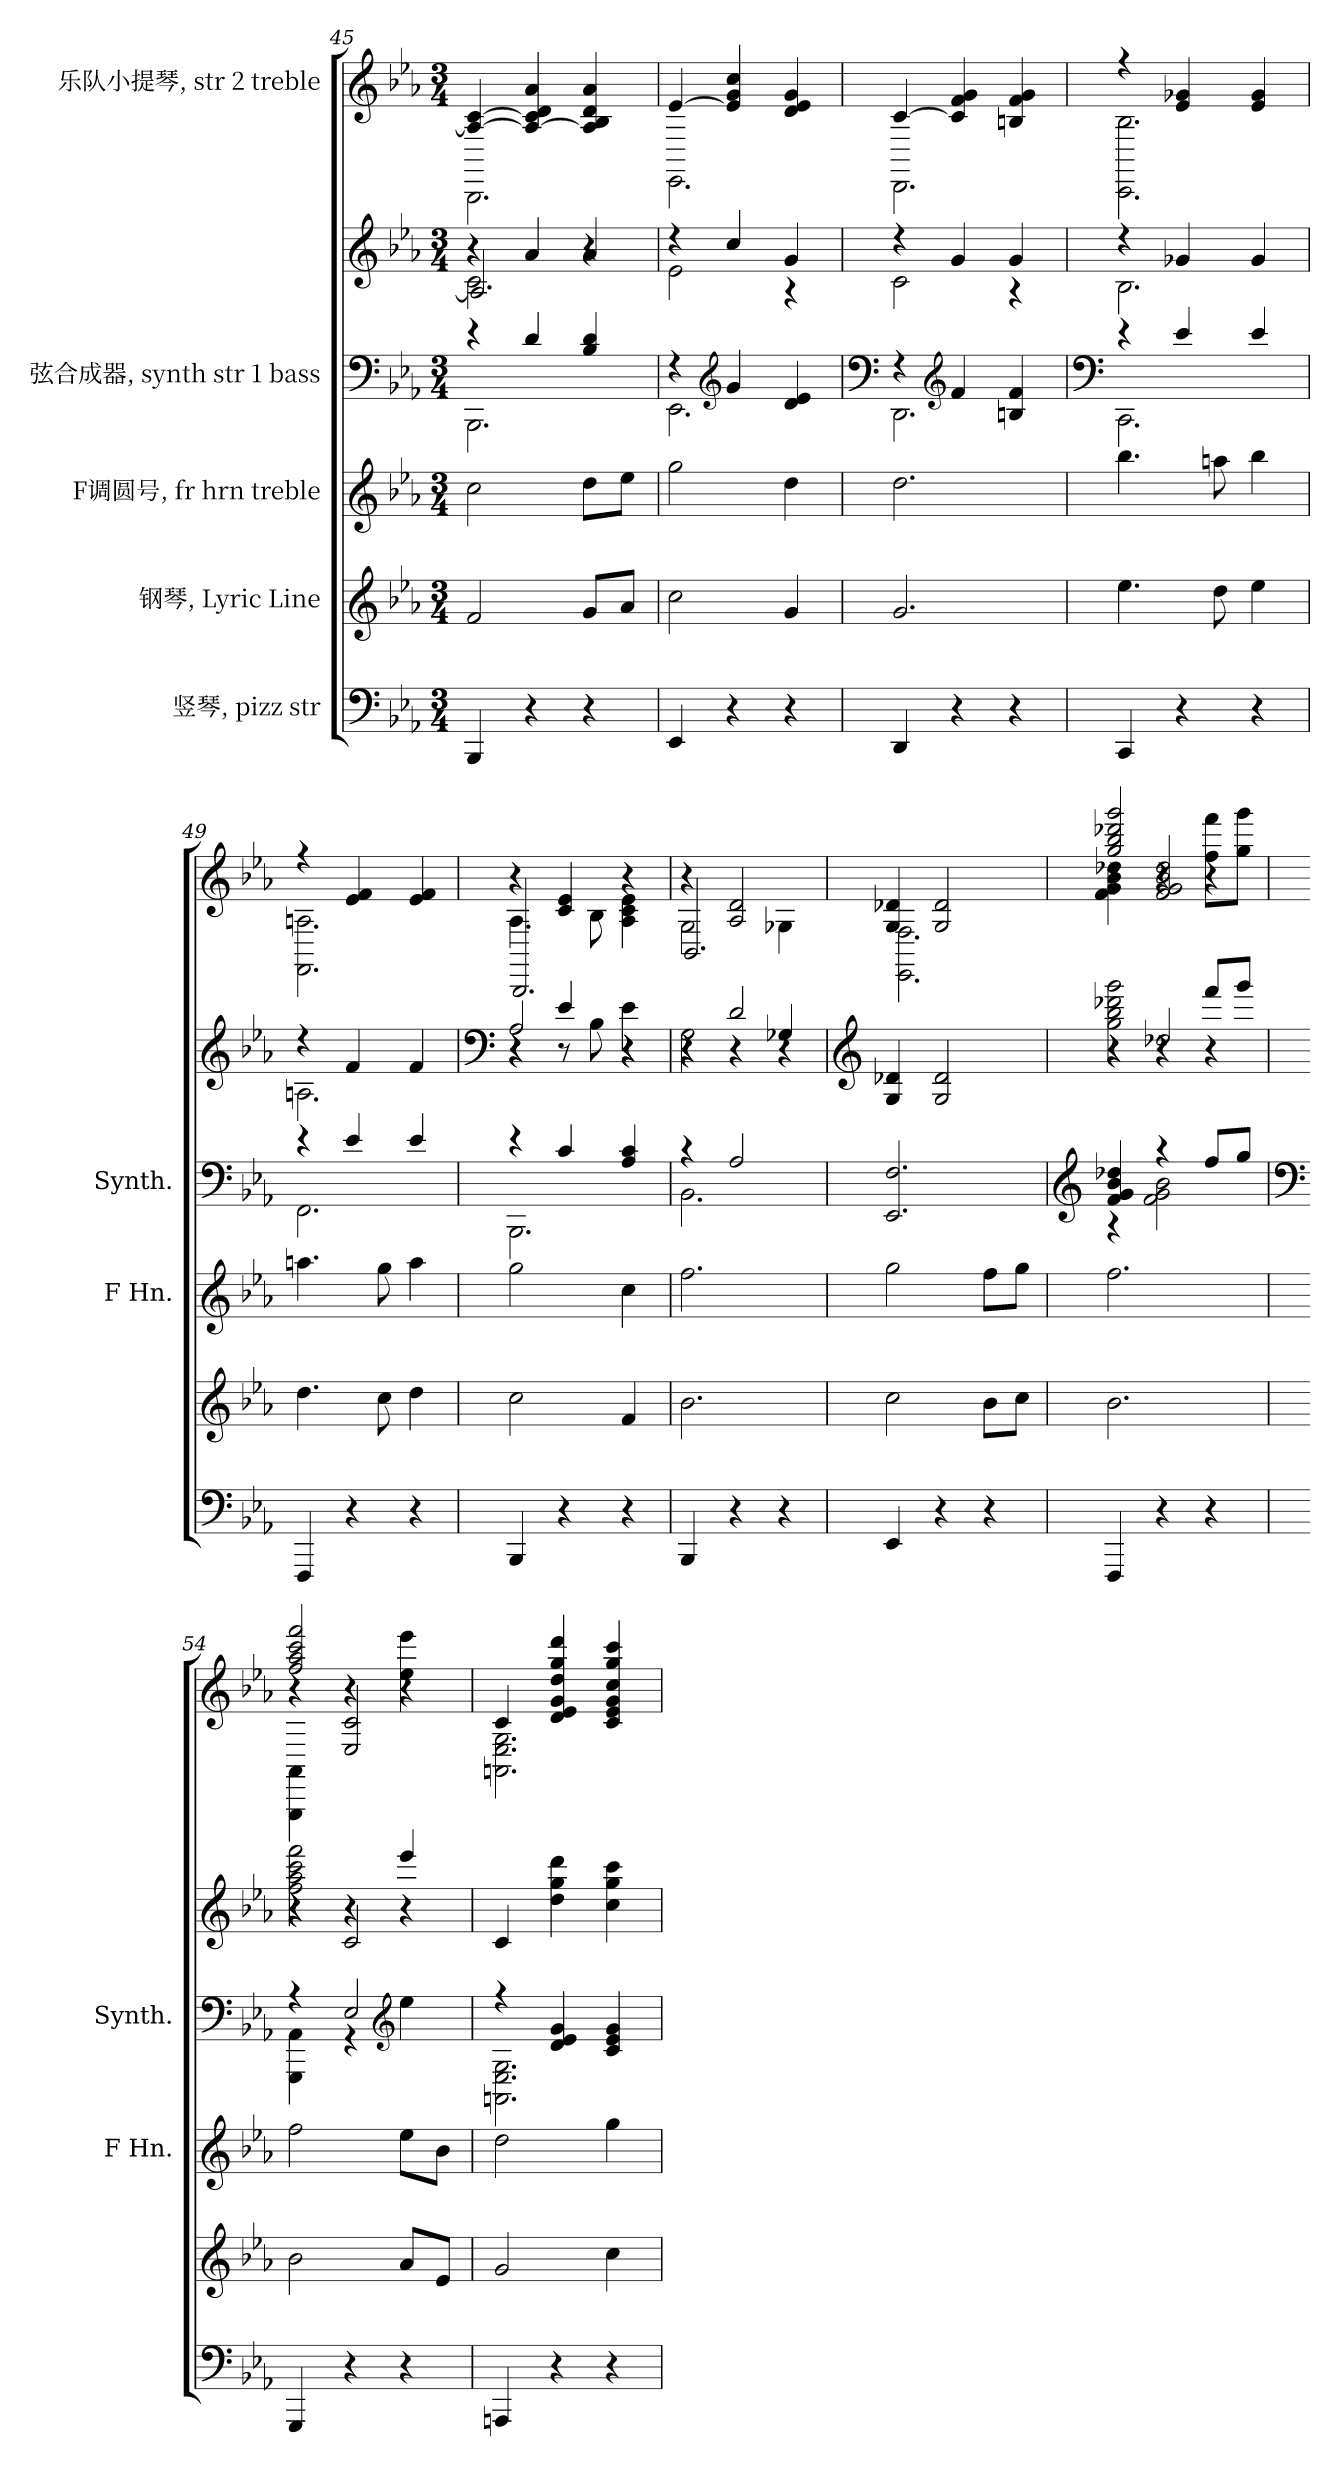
**kern	**kern	**kern	**kern	**kern	**kern
*part5	*part4	*part3	*part2	*part2	*part1
*staff6	*staff5	*staff4	*staff3	*staff2	*staff1
*I"竖琴, pizz str	*I"钢琴, Lyric Line	*I"F调圆号, fr hrn treble	*I"弦合成器, synth str 1 bass	*	*I"乐队小提琴, str 2 treble
*	*	*I'F Hn.	*I'Synth.	*	*
*clefF4	*clefG2	*clefG2	*clefF4	*clefG2	*clefG2
*	*	*ITrd4c7	*	*	*
*k[b-e-a-]	*k[b-e-a-]	*k[b-e-a-d-]	*k[b-e-a-]	*k[b-e-a-]	*k[b-e-a-]
*M3/4	*M3/4	*M3/4	*M3/4	*M3/4	*M3/4
=45	=45	=45	=45	=45	=45
*	*	*	*^	*^	*^
*	*	*	*	*	*	*^	*	*
4BBB-/	2f/	2f\	4r	2.BBB-\	4r	2c\	2.A-/]	4A-/_ [4c/	2.BBB-\
4r	.	.	4d/	.	4a-/	.	.	4A-/_ 4c/] 4d/ 4a-/	.
4r	8g/L	8g\L	4B-/ 4d/	.	4a-/	4r	.	4A-/] 4B-/ 4d/ 4a-/	.
.	8a-/J	8a-\J	.	.	.	.	.	.	.
*	*	*	*	*	*	*v	*v	*	*
=46	=46	=46	=46	=46	=46	=46	=46	=46
4EE-/	2cc\	2cc\	4r	2.EE-\	4r	2e-\	[4e-/	2.EE-\
*	*	*	*clefG2	*	*	*	*	*
4r	.	.	4g/	.	4cc/	.	4e-/] 4g/ 4cc/	.
4r	4g/	4g\	4d/ 4e-/	.	4g/	4r	4d/ 4e-/ 4g/	.
!!LO:LB:g=z	!!
=47	=47	=47	=47	=47	=47	=47	=47	=47
*	*	*	*clefF4	*	*	*	*	*
4DD/	2.g/	2.g\	4r	2.DD\	4r	2c\	[4c/	2.DD\
*	*	*	*clefG2	*	*	*	*	*
4r	.	.	4f/	.	4g/	.	4c/] 4f/ 4g/	.
4r	.	.	4Bn/ 4f/	.	4g/	4r	4Bn/ 4f/ 4g/	.
=48	=48	=48	=48	=48	=48	=48	=48	=48
*	*	*	*clefF4	*	*	*	*	*
4CC/	4.ee-\	4.ee-\	4r	2.CC\	4r	2.B-\	4r	2.CC\ 2.B-\
4r	.	.	4e-/	.	4g-X/	.	4e-/ 4g-X/	.
.	8dd\	8ddn\	.	.	.	.	.	.
4r	4ee-\	4ee-\	4e-/	.	4g-/	.	4e-/ 4g-/	.
=49	=49	=49	=49	=49	=49	=49	=49	=49
4FFF/	4.dd\	4.ddn\	4r	2.FF\	4r	2.An\	4r	2.FF\ 2.An\
4r	.	.	4e-/	.	4f/	.	4e-/ 4f/	.
.	8cc\	8cc\	.	.	.	.	.	.
4r	4dd\	4dd\	4e-/	.	4f/	.	4e-/ 4f/	.
*	*	*	*	*	*v	*v	*	*
*	*	*	*	*	*	*v	*v
=50	=50	=50	=50	=50	=50	=50
*	*	*	*	*	*clefF4	*
*	*	*	*	*	*^	*^
*	*	*	*	*	*	*^	*	*^
4BBB-/	2cc\	2cc\	4r	2.BBB-\	4r	4r	2A-/	4r	4.A-\	2.BBB-/
4r	.	.	4c/	.	4e-/	8r	.	4c/ 4e-/	.	.
.	.	.	.	.	.	8B-\	.	.	8B-\	.
4r	4f/	4f\	4A-/ 4c/	.	4r	4e-\	4r	4r	4A-\ 4c\ 4e-\	.
=51	=51	=51	=51	=51	=51	=51	=51	=51	=51	=51
4BBB-/	2.b-\	2.b-\	4r	2.BB-\	4r	2G\	4r	4r	2G\	2.BB-/
4r	.	.	2A-/	.	2d/	.	4r	2A-/ 2d/	.	.
4r	.	.	.	.	.	4r	4G-X/	.	4G-X\	.
*	*	*	*v	*v	*	*	*	*v	*v	*v
*	*	*	*	*v	*v	*v	*
!!LO:PB:g=z
=52	=52	=52	=52	=52	=52
*	*	*	*	*clefG2	*
*	*	*	*	*	*^
4EE-/	2cc\	2cc\	2.EE-/ 2.F/	4G/ 4d-X/	4G/ 4d-X/	2.EE-\ 2.F\
4r	.	.	.	2G/ 2d-/	2G/ 2d-/	.
4r	8b-\L	8b-\L	.	.	.	.
.	8cc\J	8cc\J	.	.	.	.
*	*	*	*	*	*v	*v
=53	=53	=53	=53	=53	=53
*	*	*	*clefG2	*	*
*	*	*	*^	*^	*^
*	*	*	*	*	*	*^	*	*^
4FFF/	2.b-\	2.b-\	4f/ 4g/ 4b-/ 4dd-X/	4r	4r	2gg\ 2bb-\ 2ddd-X\ 2ggg\	4r	2gg/ 2bb-/ 2ddd-X/ 2ggg/	4f\ 4g\ 4b-\ 4dd-X\	4r
4r	.	.	4r	2f\ 2g\ 2b-\	4r	.	2dd-X/	.	4r	2f/ 2g/ 2b-/ 2dd-/
4r	.	.	8ff/L	.	8fff/L	4r	.	4r	8ff\ 8fff\L	.
.	.	.	8gg/J	.	8ggg/J	.	.	.	8gg\ 8ggg\J	.
=54	=54	=54	=54	=54	=54	=54	=54	=54	=54	=54
*	*	*	*clefF4	*	*	*	*	*	*	*
4GGG/	2b-\	2b-\	4r	4GGG\ 4AA-\	4r	2ff\ 2aa-\ 2ccc\ 2fff\	4r	2ff/ 2aa-/ 2ccc/ 2fff/	4GGG\ 4AA-\	4r
4r	.	.	2E-/	4r	4r	.	2c/	.	4r	2E-/ 2c/
*	*	*	*clefG2	*	*	*	*	*	*	*
4r	8a-/L	8a-\L	.	4ee-\	4eee-/	4r	.	4r	4ee-\ 4eee-\	.
.	8e-/J	8e-\J	.	.	.	.	.	.	.	.
*	*	*	*	*	*v	*v	*v	*	*	*
*	*	*	*	*	*	*	*v	*v
=55	=55	=55	=55	=55	=55	=55	=55
4AAAn/	2g/	2g\	4r	2.AAn\ 2.E-\ 2.G\	4c/	4c/	2.AAn\ 2.E-\ 2.G\
4r	.	.	4d/ 4e-/ 4g/	.	4dd\ 4gg\ 4ddd\	4d/ 4e-/ 4g/ 4dd/ 4gg/ 4ddd/	.
4r	4cc\	4cc\	4c/ 4e-/ 4g/	.	4cc\ 4gg\ 4ccc\	4c/ 4e-/ 4g/ 4cc/ 4gg/ 4ccc/	.
*	*	*	*v	*v	*	*v	*v
=	=	=	=	=	=
*-	*-	*-	*-	*-	*-
